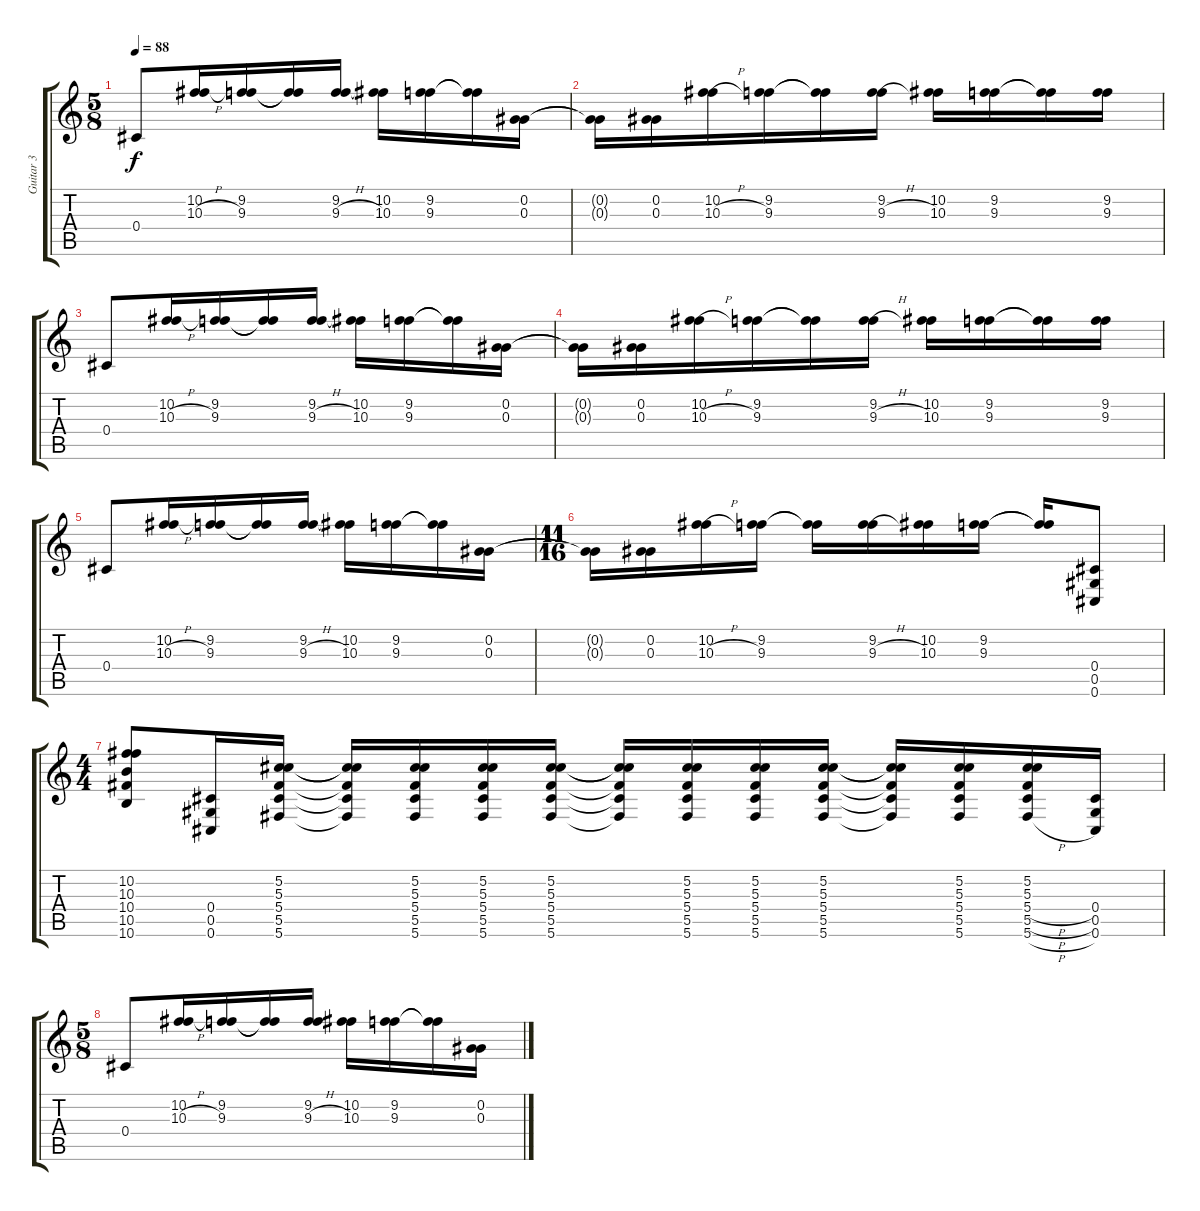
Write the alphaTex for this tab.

\track ("Guitar 3" "Guitar 3") {instrument overdrivenguitar}
\staff {score tabs}
\tuning (F4 Ab3 Ab3 Db3 Ab2 Db2) {hide}
\ts (5 8)
\tempo 88
\clef g2
\ks c
0.4.8{dy f instrument overdrivenguitar} (10.2{h} 10.3{h}).16 (9.2 9.3).16 (9.2{t} 9.3{t}).16 (9.2{h} 9.3{h}).16 (10.2 10.3).16 (9.2 9.3).16 (9.2{t} 9.3{t}).16 (0.2 0.3).16 |
(0.2{t} 0.3{t}).16 (0.2 0.3).16 (10.2{h} 10.3{h}).16 (9.2 9.3).16 (9.2{t} 9.3{t}).16 (9.2{h} 9.3{h}).16 (10.2 10.3).16 (9.2 9.3).16 (9.2{t} 9.3{t}).16 (9.2 9.3).16 |
0.4.8 (10.2{h} 10.3{h}).16 (9.2 9.3).16 (9.2{t} 9.3{t}).16 (9.2{h} 9.3{h}).16 (10.2 10.3).16 (9.2 9.3).16 (9.2{t} 9.3{t}).16 (0.2 0.3).16 |
(0.2{t} 0.3{t}).16 (0.2 0.3).16 (10.2{h} 10.3{h}).16 (9.2 9.3).16 (9.2{t} 9.3{t}).16 (9.2{h} 9.3{h}).16 (10.2 10.3).16 (9.2 9.3).16 (9.2{t} 9.3{t}).16 (9.2 9.3).16 |
0.4.8 (10.2{h} 10.3{h}).16 (9.2 9.3).16 (9.2{t} 9.3{t}).16 (9.2{h} 9.3{h}).16 (10.2 10.3).16 (9.2 9.3).16 (9.2{t} 9.3{t}).16 (0.2 0.3).16 |
\ts (11 16)
(0.2{t} 0.3{t}).16 (0.2 0.3).16 (10.2{h} 10.3{h}).16 (9.2 9.3).16 (9.2{t} 9.3{t}).16 (9.2{h} 9.3{h}).16 (10.2 10.3).16 (9.2 9.3).16 (9.2{t} 9.3{t}).16 (0.4 0.5 0.6).8 |
\ts (4 4)
(10.2 10.3 10.4 10.5 10.6).8 (0.4 0.5 0.6).16 (5.2 5.3 5.4 5.5 5.6).16 (5.2{t} 5.3{t} 5.4{t} 5.5{t} 5.6{t}).16 (5.2 5.3 5.4 5.5 5.6).16 (5.2 5.3 5.4 5.5 5.6).16 (5.2 5.3 5.4 5.5 5.6).16 (5.2{t} 5.3{t} 5.4{t} 5.5{t} 5.6{t}).16 (5.2 5.3 5.4 5.5 5.6).16 (5.2 5.3 5.4 5.5 5.6).16 (5.2 5.3 5.4 5.5 5.6).16 (5.2{t} 5.3{t} 5.4{t} 5.5{t} 5.6{t}).16 (5.2 5.3 5.4 5.5 5.6).16 (5.2 5.3 5.4{h} 5.5{h} 5.6{h}).16 (0.4 0.5 0.6).16 |
\ts (5 8)
0.4.8 (10.2{h} 10.3{h}).16 (9.2 9.3).16 (9.2{t} 9.3{t}).16 (9.2{h} 9.3{h}).16 (10.2 10.3).16 (9.2 9.3).16 (9.2{t} 9.3{t}).16 (0.2 0.3).16
